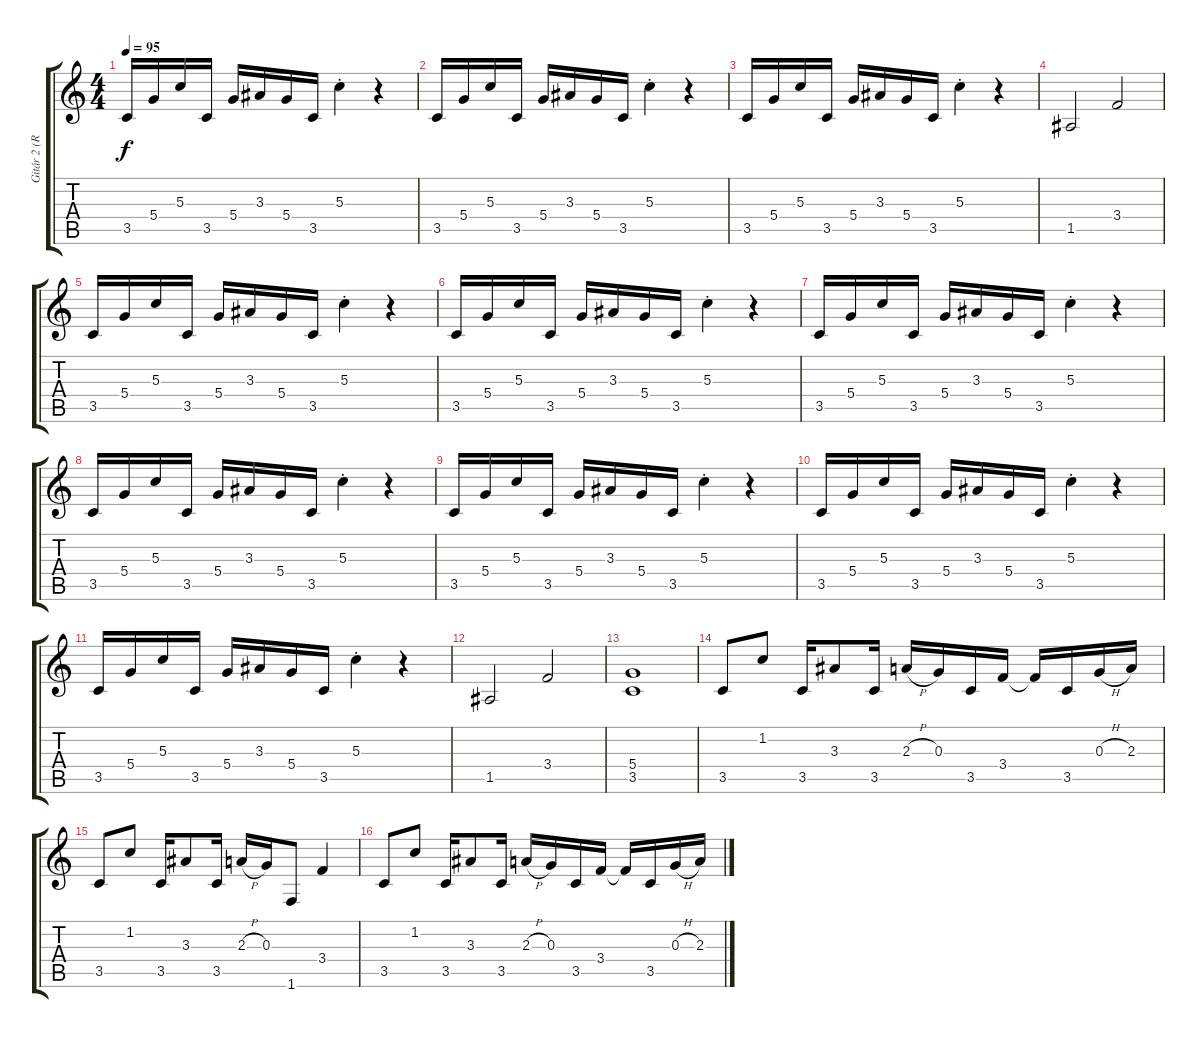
\track ("Gitár 2 (Ritchie Blackmore)" "Gitár 2 (R") {instrument distortionguitar}
\staff {score tabs}
\tuning (E4 B3 G3 D3 A2 E2) {hide}
\ts (4 4)
\tempo 95
\clef g2
\ks c
3.5.16{dy f} 5.4.16 5.3.16 3.5.16 5.4.16 3.3.16 5.4.16 3.5.16 5.3{st}.4 r.4 |
3.5.16 5.4.16 5.3.16 3.5.16 5.4.16 3.3.16 5.4.16 3.5.16 5.3{st}.4 r.4 |
3.5.16 5.4.16 5.3.16 3.5.16 5.4.16 3.3.16 5.4.16 3.5.16 5.3{st}.4 r.4 |
1.5.2 3.4.2 |
3.5.16 5.4.16 5.3.16 3.5.16 5.4.16 3.3.16 5.4.16 3.5.16 5.3{st}.4 r.4 |
3.5.16 5.4.16 5.3.16 3.5.16 5.4.16 3.3.16 5.4.16 3.5.16 5.3{st}.4 r.4 |
3.5.16 5.4.16 5.3.16 3.5.16 5.4.16 3.3.16 5.4.16 3.5.16 5.3{st}.4 r.4 |
3.5.16 5.4.16 5.3.16 3.5.16 5.4.16 3.3.16 5.4.16 3.5.16 5.3{st}.4 r.4 |
3.5.16 5.4.16 5.3.16 3.5.16 5.4.16 3.3.16 5.4.16 3.5.16 5.3{st}.4 r.4 |
3.5.16 5.4.16 5.3.16 3.5.16 5.4.16 3.3.16 5.4.16 3.5.16 5.3{st}.4 r.4 |
3.5.16 5.4.16 5.3.16 3.5.16 5.4.16 3.3.16 5.4.16 3.5.16 5.3{st}.4 r.4 |
1.5.2 3.4.2 |
(5.4 3.5).1 |
3.5.8 1.2.8 3.5.16 3.3.8 3.5.16 2.3{h}.16 0.3.16 3.5.16 3.4.16 3.4{t}.16 3.5.16 0.3{h}.16 2.3.16 |
3.5.8 1.2.8 3.5.16 3.3.8 3.5.16 2.3{h}.16 0.3.16 1.6.8 3.4.4 |
3.5.8 1.2.8 3.5.16 3.3.8 3.5.16 2.3{h}.16 0.3.16 3.5.16 3.4.16 3.4{t}.16 3.5.16 0.3{h}.16 2.3.16
